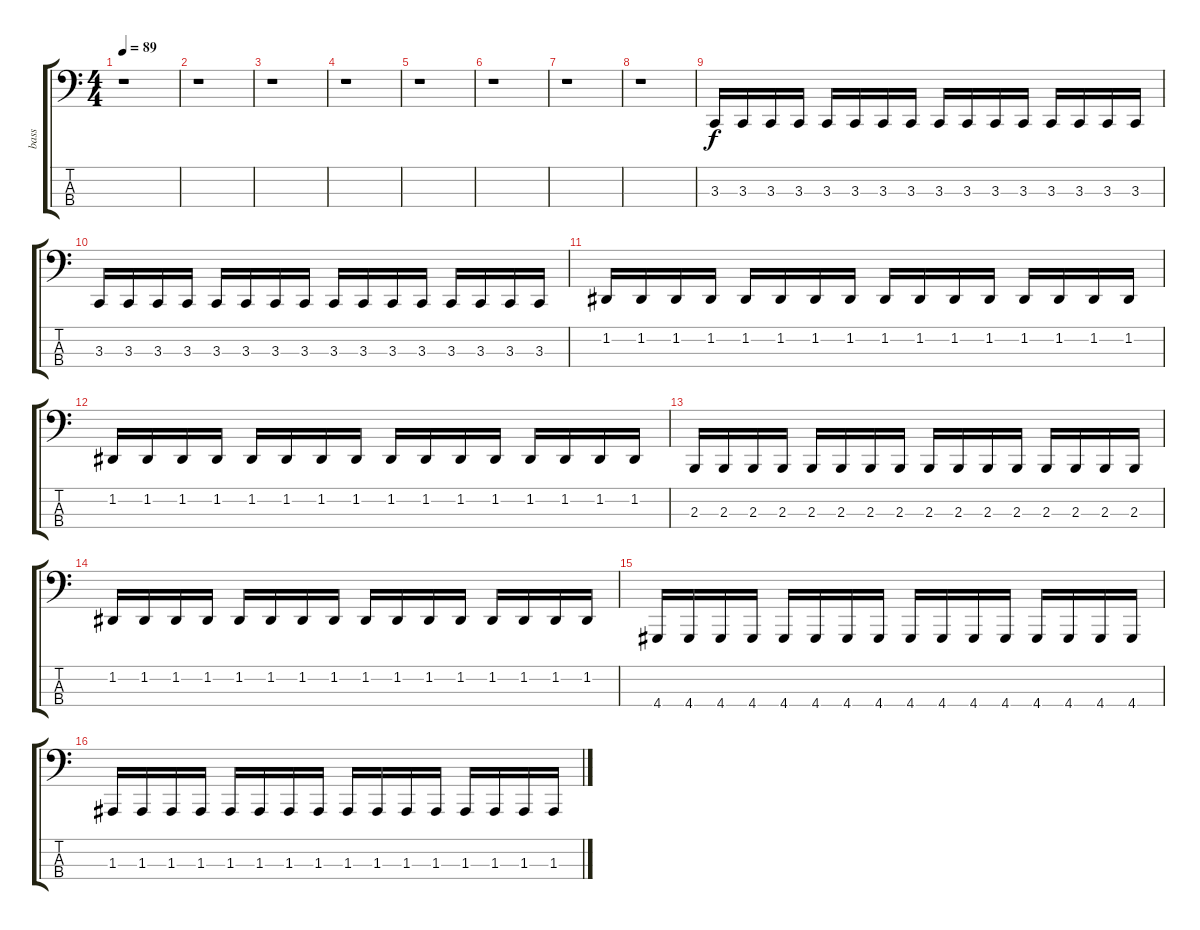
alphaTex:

\track ("bass" "bass") {instrument pizzicatostrings}
\staff {score tabs}
\tuning (G2 D2 A1 E1) {hide}
\ts (4 4)
\tempo 89
\clef f4
\ks c
r.1{dy f} |
r.1 |
r.1 |
r.1 |
r.1 |
r.1 |
r.1 |
r.1 |
3.3.16 3.3.16 3.3.16 3.3.16 3.3.16 3.3.16 3.3.16 3.3.16 3.3.16 3.3.16 3.3.16 3.3.16 3.3.16 3.3.16 3.3.16 3.3.16 |
3.3.16 3.3.16 3.3.16 3.3.16 3.3.16 3.3.16 3.3.16 3.3.16 3.3.16 3.3.16 3.3.16 3.3.16 3.3.16 3.3.16 3.3.16 3.3.16 |
1.2.16 1.2.16 1.2.16 1.2.16 1.2.16 1.2.16 1.2.16 1.2.16 1.2.16 1.2.16 1.2.16 1.2.16 1.2.16 1.2.16 1.2.16 1.2.16 |
1.2.16 1.2.16 1.2.16 1.2.16 1.2.16 1.2.16 1.2.16 1.2.16 1.2.16 1.2.16 1.2.16 1.2.16 1.2.16 1.2.16 1.2.16 1.2.16 |
2.3.16 2.3.16 2.3.16 2.3.16 2.3.16 2.3.16 2.3.16 2.3.16 2.3.16 2.3.16 2.3.16 2.3.16 2.3.16 2.3.16 2.3.16 2.3.16 |
1.2.16 1.2.16 1.2.16 1.2.16 1.2.16 1.2.16 1.2.16 1.2.16 1.2.16 1.2.16 1.2.16 1.2.16 1.2.16 1.2.16 1.2.16 1.2.16 |
4.4.16 4.4.16 4.4.16 4.4.16 4.4.16 4.4.16 4.4.16 4.4.16 4.4.16 4.4.16 4.4.16 4.4.16 4.4.16 4.4.16 4.4.16 4.4.16 |
1.3.16 1.3.16 1.3.16 1.3.16 1.3.16 1.3.16 1.3.16 1.3.16 1.3.16 1.3.16 1.3.16 1.3.16 1.3.16 1.3.16 1.3.16 1.3.16
